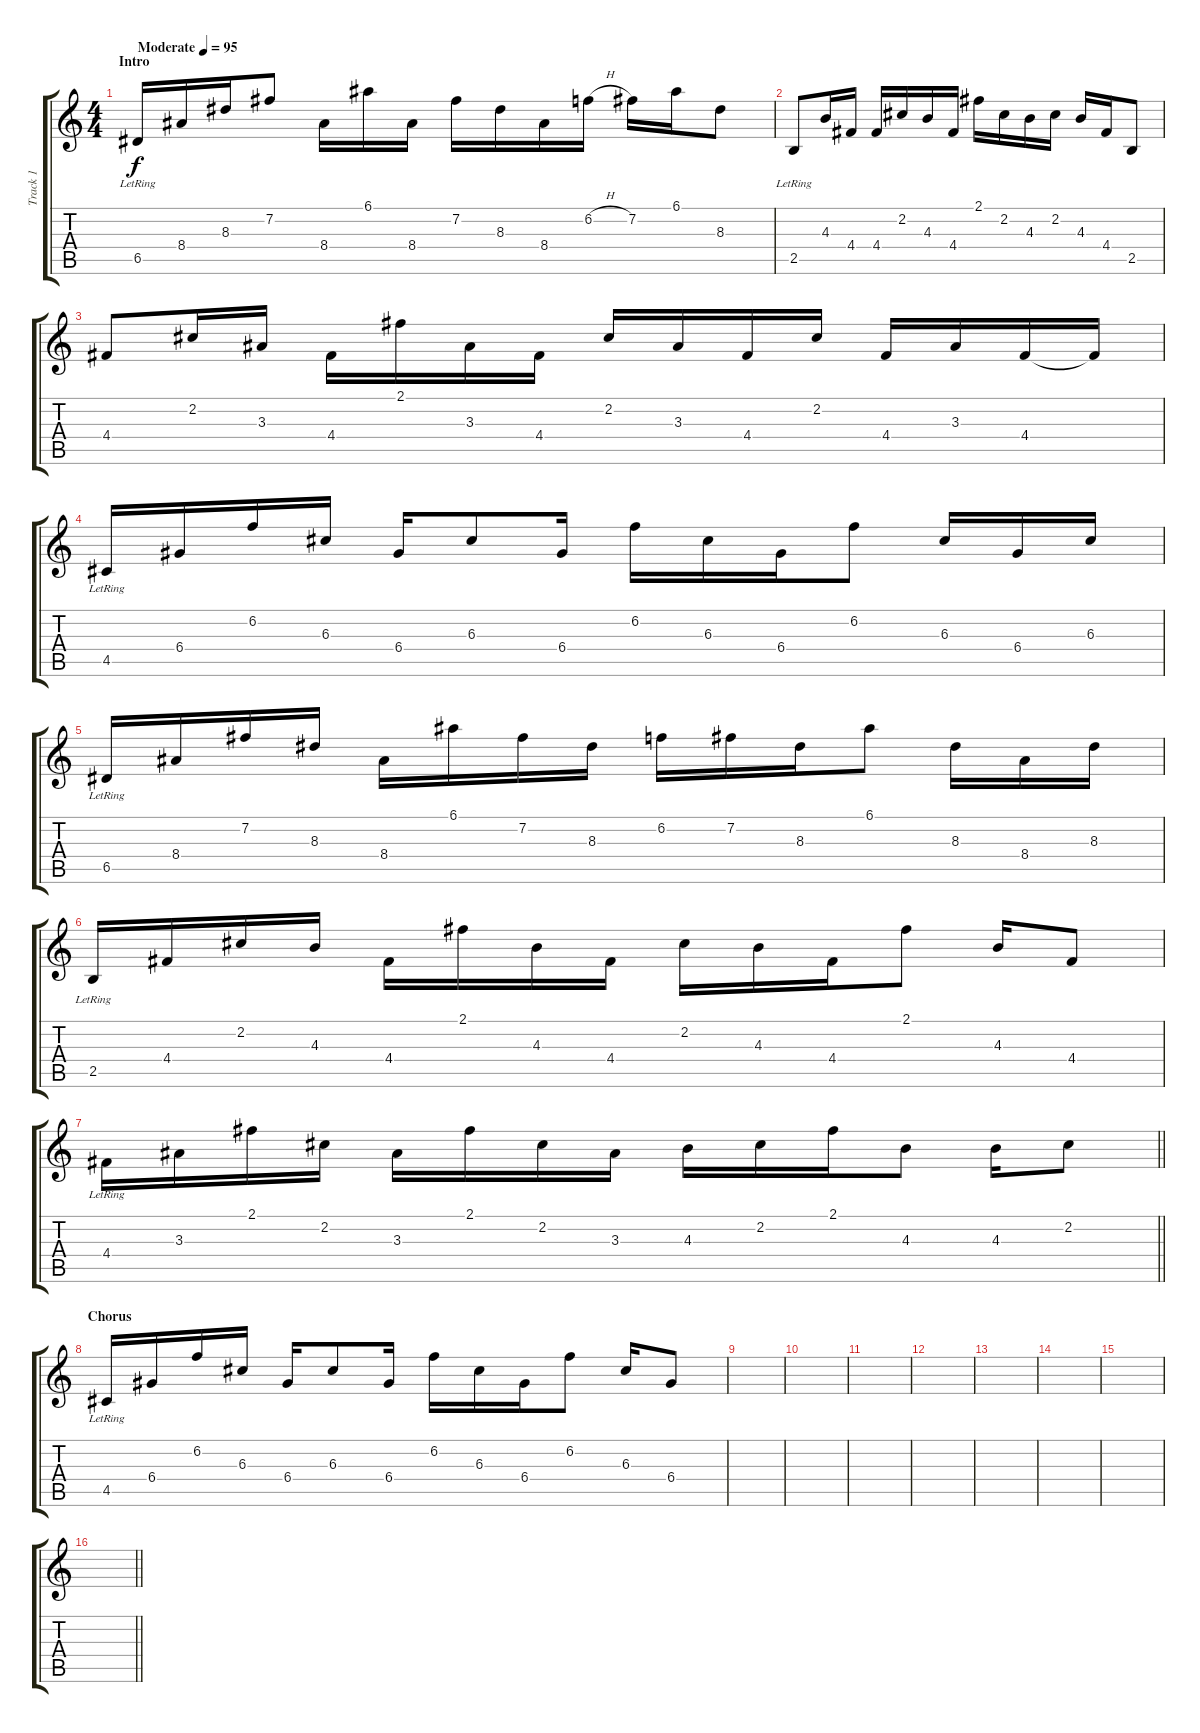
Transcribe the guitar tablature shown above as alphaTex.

\track ("Track 1" "Track 1") {instrument acousticguitarsteel}
\staff {score tabs}
\tuning (E4 B3 G3 D3 A2 E2) {hide}
\ts (4 4)
\section ("" "Intro")
\tempo (95 "Moderate")
\clef g2
\ks c
6.5{lr}.16{dy f instrument acousticguitarsteel} 8.4.16 8.3.16 7.2.8 8.4.16 6.1.16 8.4.16 7.2.16 8.3.16 8.4.16 6.2{h}.16 7.2.16 6.1.16 8.3.8 |
2.5{lr}.8 4.3.16 4.4.16 4.4.16 2.2.16 4.3.16 4.4.16 2.1.16 2.2.16 4.3.16 2.2.16 4.3.16 4.4.16 2.5.8 |
4.4.8 2.2.16 3.3.16 4.4.16 2.1.16 3.3.16 4.4.16 2.2.16 3.3.16 4.4.16 2.2.16 4.4.16 3.3.16 4.4.16 4.4{t}.16 |
4.5{lr}.16 6.4.16 6.2.16 6.3.16 6.4.16 6.3.8 6.4.16 6.2.16 6.3.16 6.4.16 6.2.8 6.3.16 6.4.16 6.3.16 |
6.5{lr}.16 8.4.16 7.2.16 8.3.16 8.4.16 6.1.16 7.2.16 8.3.16 6.2.16 7.2.16 8.3.16 6.1.8 8.3.16 8.4.16 8.3.16 |
2.5{lr}.16 4.4.16 2.2.16 4.3.16 4.4.16 2.1.16 4.3.16 4.4.16 2.2.16 4.3.16 4.4.16 2.1.8 4.3.16 4.4.8 |
\barLineRight lightlight
4.4{lr}.16 3.3.16 2.1.16 2.2.16 3.3.16 2.1.16 2.2.16 3.3.16 4.3.16 2.2.16 2.1.16 4.3.8 4.3.16 2.2.8 |
\section ("" "Chorus")
4.5{lr}.16 6.4.16 6.2.16 6.3.16 6.4.16 6.3.8 6.4.16 6.2.16 6.3.16 6.4.16 6.2.8 6.3.16 6.4.8 |
|
|
|
|
|
|
|
\barLineRight lightlight
